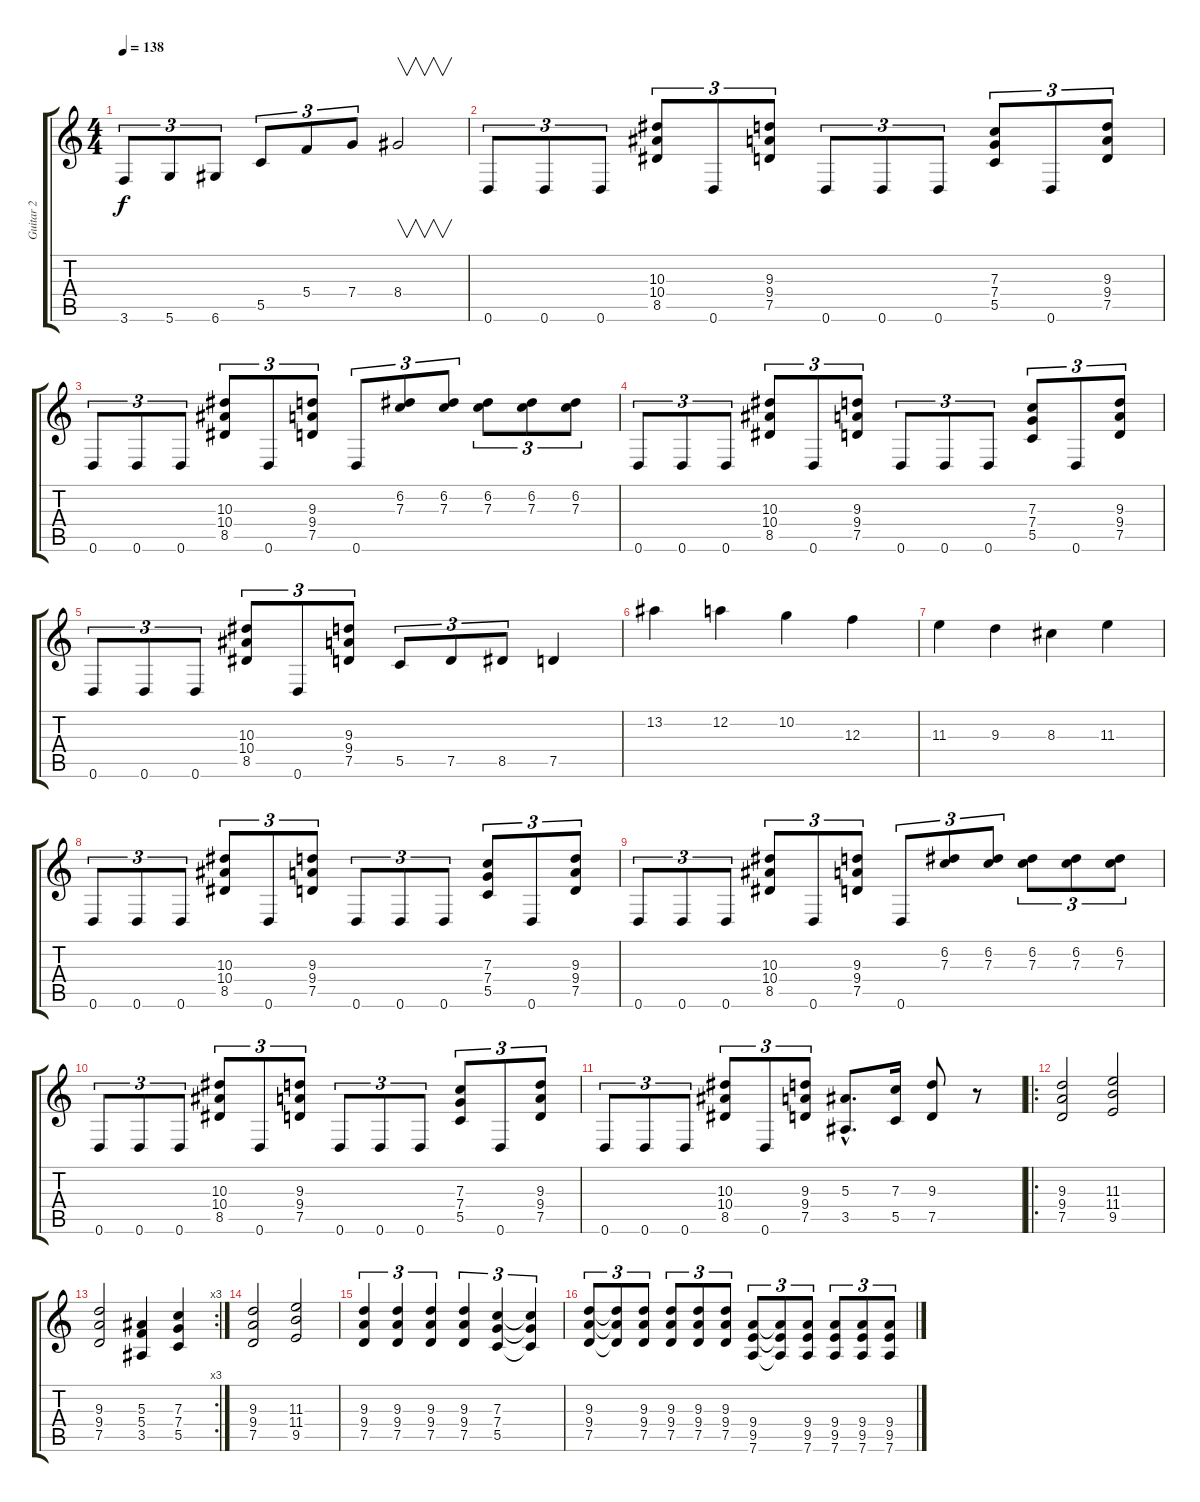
\track ("Guitar 2" "Guitar 2") {instrument distortionguitar}
\staff {score tabs}
\tuning (D4 A3 F3 C3 G2 D2) {hide}
\ts (4 4)
\tempo 138
\clef g2
\ks c
3.6.8{tu (3 2) dy f} 5.6.8{tu (3 2)} 6.6.8{tu (3 2)} 5.5.8{tu (3 2)} 5.4.8{tu (3 2)} 7.4.8{tu (3 2)} 8.4.2{v} |
0.6.8{tu (3 2)} 0.6.8{tu (3 2)} 0.6.8{tu (3 2)} (10.3 10.4 8.5).8{tu (3 2)} 0.6.8{tu (3 2)} (9.3 9.4 7.5).8{tu (3 2)} 0.6.8{tu (3 2)} 0.6.8{tu (3 2)} 0.6.8{tu (3 2)} (7.3 7.4 5.5).8{tu (3 2)} 0.6.8{tu (3 2)} (9.3 9.4 7.5).8{tu (3 2)} |
0.6.8{tu (3 2)} 0.6.8{tu (3 2)} 0.6.8{tu (3 2)} (10.3 10.4 8.5).8{tu (3 2)} 0.6.8{tu (3 2)} (9.3 9.4 7.5).8{tu (3 2)} 0.6.8{tu (3 2)} (6.2 7.3).8{tu (3 2)} (6.2 7.3).8{tu (3 2)} (6.2 7.3).8{tu (3 2)} (6.2 7.3).8{tu (3 2)} (6.2 7.3).8{tu (3 2)} |
0.6.8{tu (3 2)} 0.6.8{tu (3 2)} 0.6.8{tu (3 2)} (10.3 10.4 8.5).8{tu (3 2)} 0.6.8{tu (3 2)} (9.3 9.4 7.5).8{tu (3 2)} 0.6.8{tu (3 2)} 0.6.8{tu (3 2)} 0.6.8{tu (3 2)} (7.3 7.4 5.5).8{tu (3 2)} 0.6.8{tu (3 2)} (9.3 9.4 7.5).8{tu (3 2)} |
0.6.8{tu (3 2)} 0.6.8{tu (3 2)} 0.6.8{tu (3 2)} (10.3 10.4 8.5).8{tu (3 2)} 0.6.8{tu (3 2)} (9.3 9.4 7.5).8{tu (3 2)} 5.5.8{tu (3 2)} 7.5.8{tu (3 2)} 8.5.8{tu (3 2)} 7.5.4 |
13.2.4 12.2.4 10.2.4 12.3.4 |
11.3.4 9.3.4 8.3.4 11.3.4 |
0.6.8{tu (3 2)} 0.6.8{tu (3 2)} 0.6.8{tu (3 2)} (10.3 10.4 8.5).8{tu (3 2)} 0.6.8{tu (3 2)} (9.3 9.4 7.5).8{tu (3 2)} 0.6.8{tu (3 2)} 0.6.8{tu (3 2)} 0.6.8{tu (3 2)} (7.3 7.4 5.5).8{tu (3 2)} 0.6.8{tu (3 2)} (9.3 9.4 7.5).8{tu (3 2)} |
0.6.8{tu (3 2)} 0.6.8{tu (3 2)} 0.6.8{tu (3 2)} (10.3 10.4 8.5).8{tu (3 2)} 0.6.8{tu (3 2)} (9.3 9.4 7.5).8{tu (3 2)} 0.6.8{tu (3 2)} (6.2 7.3).8{tu (3 2)} (6.2 7.3).8{tu (3 2)} (6.2 7.3).8{tu (3 2)} (6.2 7.3).8{tu (3 2)} (6.2 7.3).8{tu (3 2)} |
0.6.8{tu (3 2)} 0.6.8{tu (3 2)} 0.6.8{tu (3 2)} (10.3 10.4 8.5).8{tu (3 2)} 0.6.8{tu (3 2)} (9.3 9.4 7.5).8{tu (3 2)} 0.6.8{tu (3 2)} 0.6.8{tu (3 2)} 0.6.8{tu (3 2)} (7.3 7.4 5.5).8{tu (3 2)} 0.6.8{tu (3 2)} (9.3 9.4 7.5).8{tu (3 2)} |
0.6.8{tu (3 2)} 0.6.8{tu (3 2)} 0.6.8{tu (3 2)} (10.3 10.4 8.5).8{tu (3 2)} 0.6.8{tu (3 2)} (9.3 9.4 7.5).8{tu (3 2)} (5.3{hac} 3.5{hac}).8{d} (7.3 5.5).16 (9.3 7.5).8 r.8 |
\ro
(9.3 9.4 7.5).2 (11.3 11.4 9.5).2 |
\rc 3
(9.3 9.4 7.5).2 (5.3 5.4 3.5).4 (7.3 7.4 5.5).4 |
(9.3 9.4 7.5).2 (11.3 11.4 9.5).2 |
(9.3 9.4 7.5).4{tu (3 2)} (9.3 9.4 7.5).4{tu (3 2)} (9.3 9.4 7.5).4{tu (3 2)} (9.3 9.4 7.5).4{tu (3 2)} (7.3 7.4 5.5).4{tu (3 2)} (7.3{t} 7.4{t} 5.5{t}).4{tu (3 2)} |
(9.3 9.4 7.5).8{tu (3 2)} (9.3{t} 9.4{t} 7.5{t}).8{tu (3 2)} (9.3 9.4 7.5).8{tu (3 2)} (9.3 9.4 7.5).8{tu (3 2)} (9.3 9.4 7.5).8{tu (3 2)} (9.3 9.4 7.5).8{tu (3 2)} (9.4 9.5 7.6).8{tu (3 2)} (9.4{t} 9.5{t} 7.6{t}).8{tu (3 2)} (9.4 9.5 7.6).8{tu (3 2)} (9.4 9.5 7.6).8{tu (3 2)} (9.4 9.5 7.6).8{tu (3 2)} (9.4 9.5 7.6).8{tu (3 2)}
